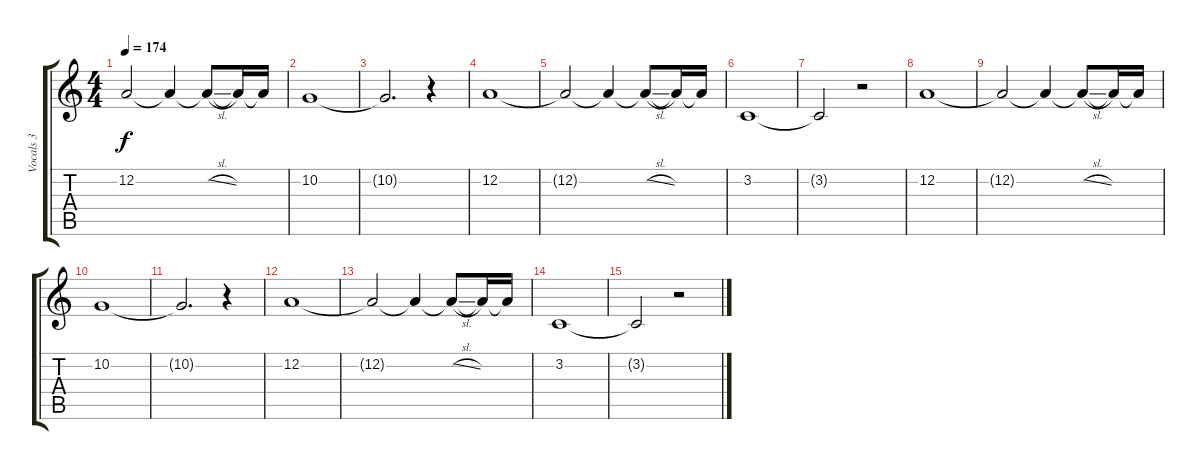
\track ("Vocals 3" "Vocals 3") {instrument cello}
\staff {score tabs}
\tuning (D4 A3 F3 C3 G2 C2) {hide}
\ts (4 4)
\tempo 174
\clef g2
\ks c
12.2{t}.2{dy f} 12.2{t}.4 12.2{sl t}.8 12.2{t}.16 12.2{t}.16 |
10.2.1 |
10.2{t}.2{d} r.4 |
12.2.1 |
12.2{t}.2 12.2{t}.4 12.2{sl t}.8 12.2{t}.16 12.2{t}.16 |
3.2.1 |
3.2{t}.2 r.2 |
12.2.1 |
12.2{t}.2 12.2{t}.4 12.2{sl t}.8 12.2{t}.16 12.2{t}.16 |
10.2.1 |
10.2{t}.2{d} r.4 |
12.2.1 |
12.2{t}.2 12.2{t}.4 12.2{sl t}.8 12.2{t}.16 12.2{t}.16 |
3.2.1 |
3.2{t}.2 r.2
